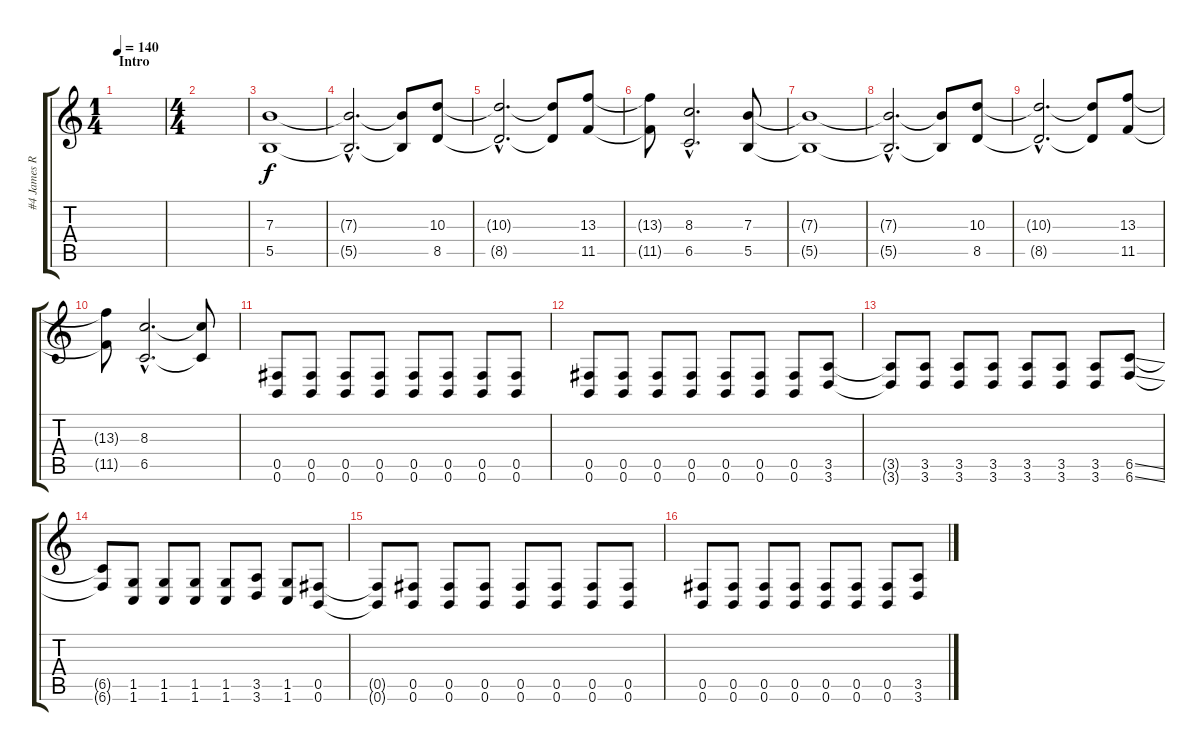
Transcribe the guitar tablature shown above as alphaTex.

\track ("#4 James Root - 2nd Guitar" "#4 James R") {instrument distortionguitar}
\staff {score tabs}
\tuning (Db4 Ab3 E3 B2 Gb2 B1) {hide}
\ts (1 4)
\section ("" "Intro")
\tempo 140
\clef g2
\ks c
|
\ts (4 4)
|
(7.3 5.5).1 |
(7.3{hac t} 5.5{hac t}).2{d} (7.3{t} 5.5{t}).8 (10.3 8.5).8 |
(10.3{hac t} 8.5{hac t}).2{d} (10.3{t} 8.5{t}).8 (13.3 11.5).8 |
(13.3{t} 11.5{t}).8 (8.3{hac} 6.5{hac}).2{d} (7.3 5.5).8 |
(7.3{t} 5.5{t}).1 |
(7.3{hac t} 5.5{hac t}).2{d} (7.3{t} 5.5{t}).8 (10.3 8.5).8 |
(10.3{hac t} 8.5{hac t}).2{d} (10.3{t} 8.5{t}).8 (13.3 11.5).8 |
(13.3{t} 11.5{t}).8 (8.3{hac} 6.5{hac}).2{d} (8.3{t} 6.5{t}).8 |
(0.5 0.6).8{balance 16} (0.5 0.6).8 (0.5 0.6).8 (0.5 0.6).8 (0.5 0.6).8 (0.5 0.6).8 (0.5 0.6).8 (0.5 0.6).8 |
(0.5 0.6).8 (0.5 0.6).8 (0.5 0.6).8 (0.5 0.6).8 (0.5 0.6).8 (0.5 0.6).8 (0.5 0.6).8 (3.5 3.6).8 |
(3.5{t} 3.6{t}).8 (3.5 3.6).8 (3.5 3.6).8 (3.5 3.6).8 (3.5 3.6).8 (3.5 3.6).8 (3.5 3.6).8 (6.5{ss} 6.6{ss}).8 |
(6.5{t} 6.6{t}).8 (1.5 1.6).8 (1.5 1.6).8 (1.5 1.6).8 (1.5 1.6).8 (3.5 3.6).8 (1.5 1.6).8 (0.5 0.6).8 |
(0.5{t} 0.6{t}).8 (0.5 0.6).8 (0.5 0.6).8 (0.5 0.6).8 (0.5 0.6).8 (0.5 0.6).8 (0.5 0.6).8 (0.5 0.6).8 |
(0.5 0.6).8 (0.5 0.6).8 (0.5 0.6).8 (0.5 0.6).8 (0.5 0.6).8 (0.5 0.6).8 (0.5 0.6).8 (3.5 3.6).8
